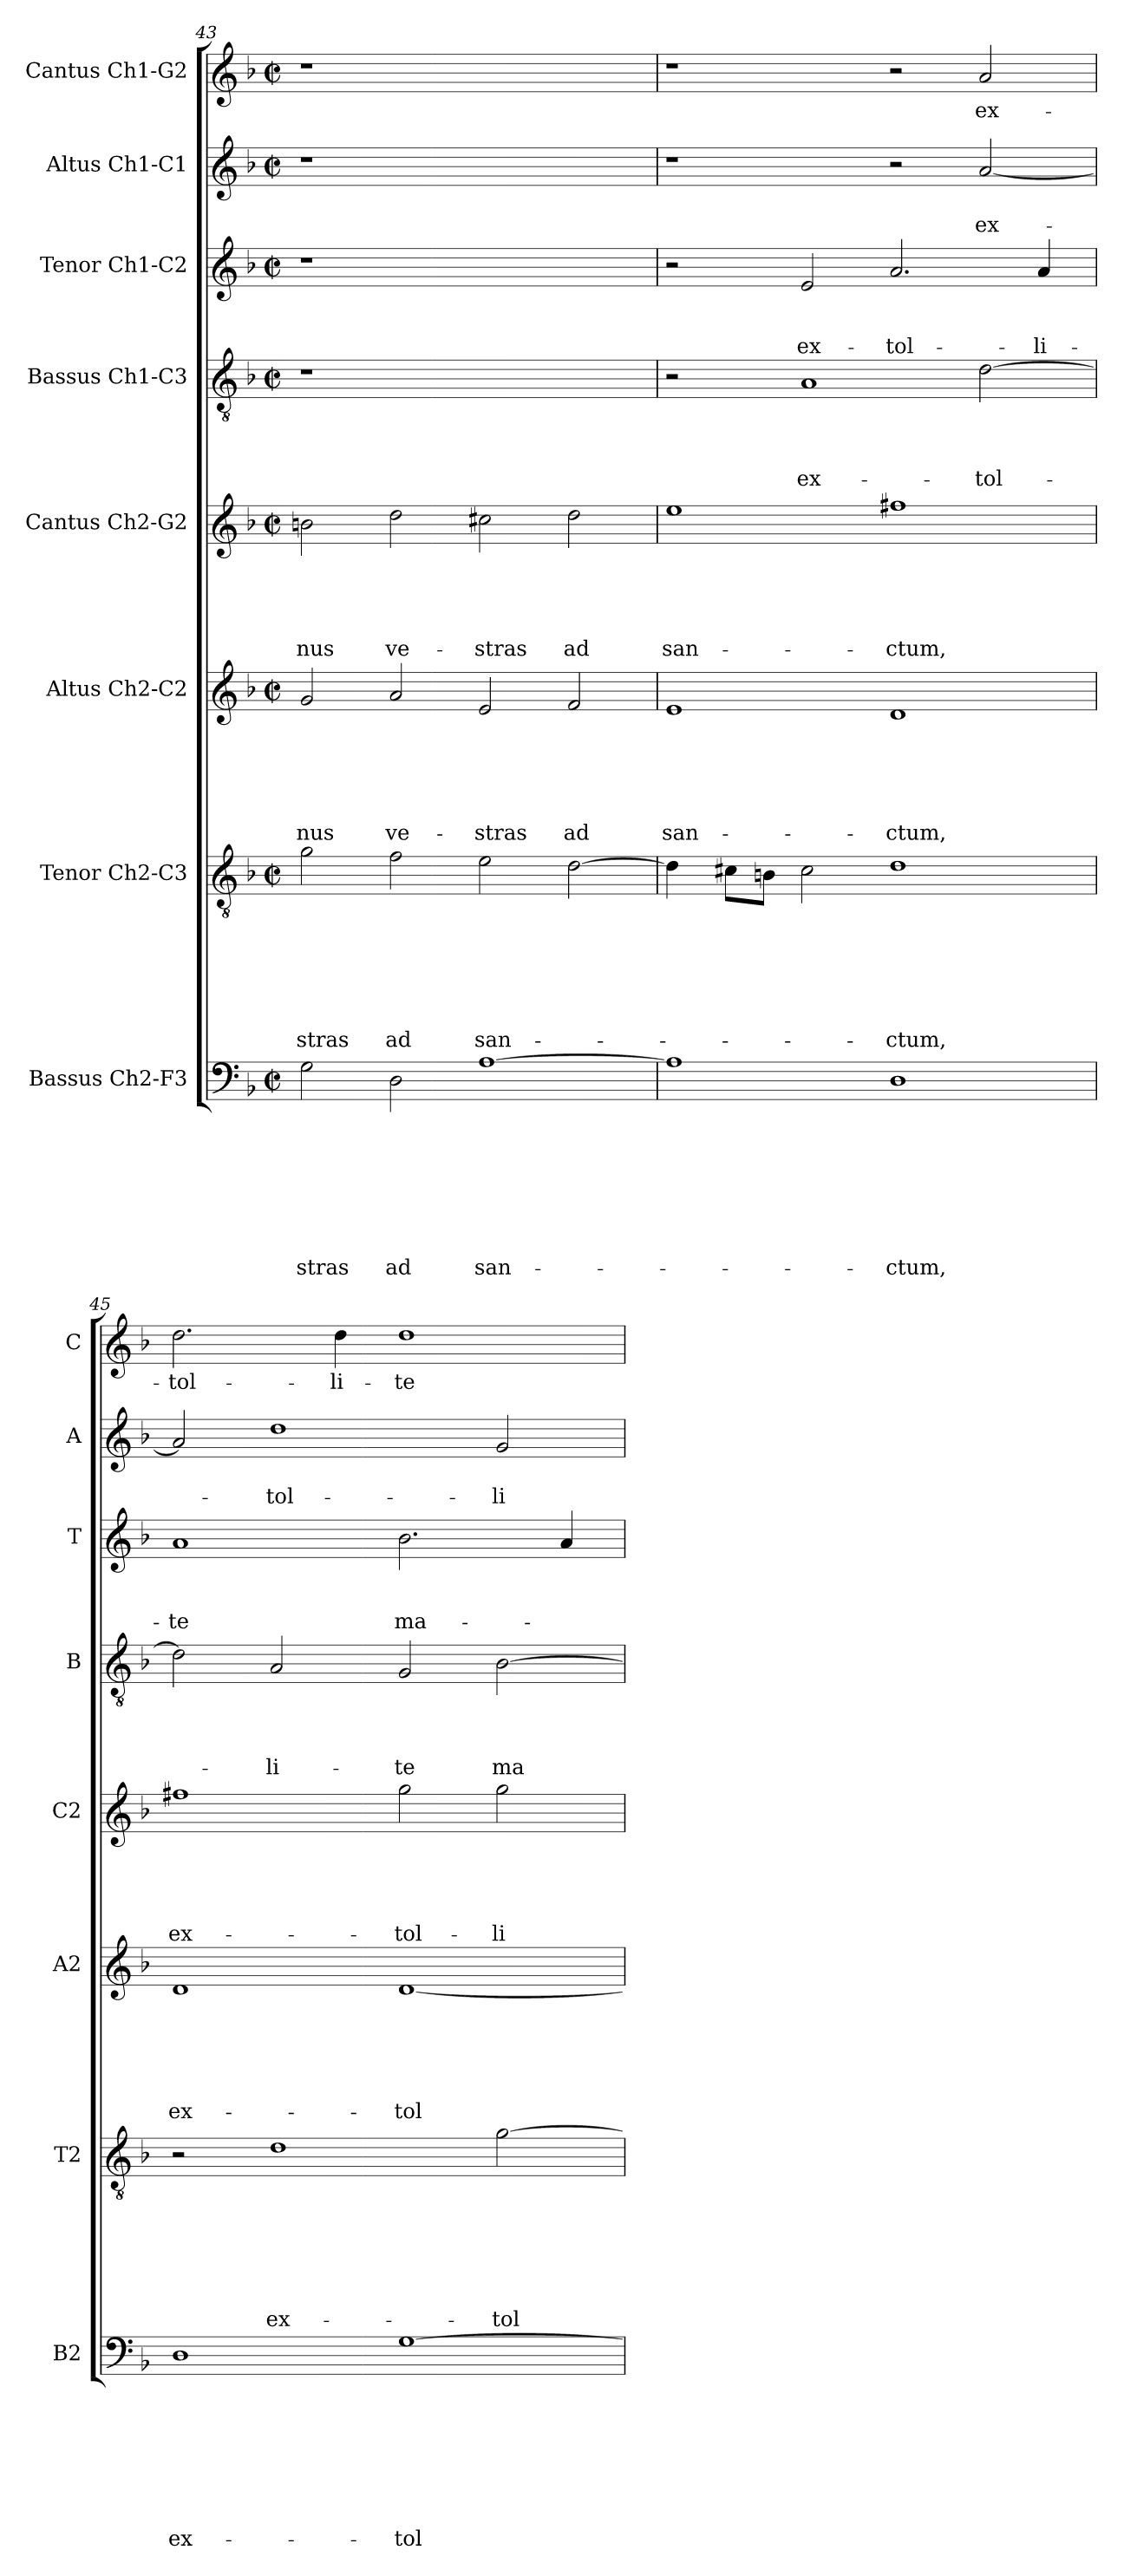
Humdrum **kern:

**kern	**text	**text	**text	**text	**text	**text	**text	**text	**kern	**text	**text	**text	**text	**text	**text	**text	**kern	**text	**text	**text	**text	**text	**text	**kern	**text	**text	**text	**text	**text	**kern	**text	**text	**text	**text	**kern	**text	**text	**text	**kern	**text	**text	**kern	**text
*part8	*part8	*part8	*part8	*part8	*part8	*part8	*part8	*part8	*part7	*part7	*part7	*part7	*part7	*part7	*part7	*part7	*part6	*part6	*part6	*part6	*part6	*part6	*part6	*part5	*part5	*part5	*part5	*part5	*part5	*part4	*part4	*part4	*part4	*part4	*part3	*part3	*part3	*part3	*part2	*part2	*part2	*part1	*part1
*staff8	*staff8	*staff8	*staff8	*staff8	*staff8	*staff8	*staff8	*staff8	*staff7	*staff7	*staff7	*staff7	*staff7	*staff7	*staff7	*staff7	*staff6	*staff6	*staff6	*staff6	*staff6	*staff6	*staff6	*staff5	*staff5	*staff5	*staff5	*staff5	*staff5	*staff4	*staff4	*staff4	*staff4	*staff4	*staff3	*staff3	*staff3	*staff3	*staff2	*staff2	*staff2	*staff1	*staff1
*I"Bassus Ch2-F3	*	*	*	*	*	*	*	*	*I"Tenor Ch2-C3	*	*	*	*	*	*	*	*I"Altus Ch2-C2	*	*	*	*	*	*	*I"Cantus Ch2-G2	*	*	*	*	*	*I"Bassus Ch1-C3	*	*	*	*	*I"Tenor Ch1-C2	*	*	*	*I"Altus Ch1-C1	*	*	*I"Cantus Ch1-G2	*
*I'B2	*	*	*	*	*	*	*	*	*I'T2	*	*	*	*	*	*	*	*I'A2	*	*	*	*	*	*	*I'C2	*	*	*	*	*	*I'B	*	*	*	*	*I'T	*	*	*	*I'A	*	*	*I'C	*
*clefF4	*	*	*	*	*	*	*	*	*clefGv2	*	*	*	*	*	*	*	*clefG2	*	*	*	*	*	*	*clefG2	*	*	*	*	*	*clefGv2	*	*	*	*	*clefG2	*	*	*	*clefG2	*	*	*clefG2	*
*k[b-]	*	*	*	*	*	*	*	*	*k[b-]	*	*	*	*	*	*	*	*k[b-]	*	*	*	*	*	*	*k[b-]	*	*	*	*	*	*k[b-]	*	*	*	*	*k[b-]	*	*	*	*k[b-]	*	*	*k[b-]	*
*F:	*	*	*	*	*	*	*	*	*F:	*	*	*	*	*	*	*	*F:	*	*	*	*	*	*	*F:	*	*	*	*	*	*F:	*	*	*	*	*F:	*	*	*	*F:	*	*	*F:	*
*M2/2	*	*	*	*	*	*	*	*	*M2/2	*	*	*	*	*	*	*	*M2/2	*	*	*	*	*	*	*M2/2	*	*	*	*	*	*M2/2	*	*	*	*	*M2/2	*	*	*	*M2/2	*	*	*M2/2	*
*met(c|)	*	*	*	*	*	*	*	*	*met(c|)	*	*	*	*	*	*	*	*met(c|)	*	*	*	*	*	*	*met(c|)	*	*	*	*	*	*met(c|)	*	*	*	*	*met(c|)	*	*	*	*met(c|)	*	*	*met(c|)	*
=43	=43	=43	=43	=43	=43	=43	=43	=43	=43	=43	=43	=43	=43	=43	=43	=43	=43	=43	=43	=43	=43	=43	=43	=43	=43	=43	=43	=43	=43	=43	=43	=43	=43	=43	=43	=43	=43	=43	=43	=43	=43	=43	=43
!	!	!	!	!	!	!	!	!LO:LY:b	!	!	!	!	!	!	!	!LO:LY:b	!	!	!	!	!	!	!LO:LY:b	!	!	!	!	!	!LO:LY:b	!	!	!	!	!	!	!	!	!	!	!	!	!	!
2G\	.	.	.	.	.	.	.	-stras	2g\	.	.	.	.	.	.	-stras	2g/	.	.	.	.	.	-nus	2bn\	.	.	.	.	-nus	1r	.	.	.	.	1r	.	.	.	1r	.	.	1r	.
!	!	!	!	!	!	!	!	!LO:LY:b	!	!	!	!	!	!	!	!LO:LY:b	!	!	!	!	!	!	!LO:LY:b	!	!	!	!	!	!LO:LY:b	!	!	!	!	!	!	!	!	!	!	!	!	!	!
2D\	.	.	.	.	.	.	.	ad	2f\	.	.	.	.	.	.	ad	2a/	.	.	.	.	.	ve-	2dd\	.	.	.	.	ve-	.	.	.	.	.	.	.	.	.	.	.	.	.	.
!	!	!	!	!	!	!	!	!LO:LY:b	!	!	!	!	!	!	!	!LO:LY:b	!	!	!	!	!	!	!LO:LY:b	!	!	!	!	!	!LO:LY:b	!	!	!	!	!	!	!	!	!	!	!	!	!	!
[1A	.	.	.	.	.	.	.	san-	2e\	.	.	.	.	.	.	san-	2e/	.	.	.	.	.	-stras	2cc#X\	.	.	.	.	-stras	1ryy	.	.	.	.	1ryy	.	.	.	1ryy	.	.	1ryy	.
!	!	!	!	!	!	!	!	!	!	!	!	!	!	!	!	!	!	!	!	!	!	!	!LO:LY:b	!	!	!	!	!	!LO:LY:b	!	!	!	!	!	!	!	!	!	!	!	!	!	!
.	.	.	.	.	.	.	.	.	[2d\	.	.	.	.	.	.	.	2f/	.	.	.	.	.	ad	2dd\	.	.	.	.	ad	.	.	.	.	.	.	.	.	.	.	.	.	.	.
=44	=44	=44	=44	=44	=44	=44	=44	=44	=44	=44	=44	=44	=44	=44	=44	=44	=44	=44	=44	=44	=44	=44	=44	=44	=44	=44	=44	=44	=44	=44	=44	=44	=44	=44	=44	=44	=44	=44	=44	=44	=44	=44	=44
!	!	!	!	!	!	!	!	!	!	!	!	!	!	!	!	!	!	!	!	!	!	!	!LO:LY:b	!	!	!	!	!	!LO:LY:b	!	!	!	!	!	!	!	!	!	!	!	!	!	!
1A]	.	.	.	.	.	.	.	.	4d\]	.	.	.	.	.	.	.	1e	.	.	.	.	.	san-	1ee	.	.	.	.	san-	2r	.	.	.	.	2r	.	.	.	1r	.	.	1r	.
.	.	.	.	.	.	.	.	.	8c#X\L	.	.	.	.	.	.	.	.	.	.	.	.	.	.	.	.	.	.	.	.	.	.	.	.	.	.	.	.	.	.	.	.	.	.
.	.	.	.	.	.	.	.	.	8Bn\J	.	.	.	.	.	.	.	.	.	.	.	.	.	.	.	.	.	.	.	.	.	.	.	.	.	.	.	.	.	.	.	.	.	.
!	!	!	!	!	!	!	!	!	!	!	!	!	!	!	!	!	!	!	!	!	!	!	!	!	!	!	!	!	!	!	!	!	!	!LO:LY:b	!	!	!	!LO:LY:b	!	!	!	!	!
.	.	.	.	.	.	.	.	.	2c#\	.	.	.	.	.	.	.	.	.	.	.	.	.	.	.	.	.	.	.	.	1A	.	.	.	ex-	2e/	.	.	ex-	.	.	.	.	.
!	!	!	!	!	!	!	!	!LO:LY:b	!	!	!	!	!	!	!	!LO:LY:b	!	!	!	!	!	!	!LO:LY:b	!	!	!	!	!	!LO:LY:b	!	!	!	!	!	!	!	!	!LO:LY:b	!	!	!	!	!
1D	.	.	.	.	.	.	.	-ctum,	1d	.	.	.	.	.	.	-ctum,	1d	.	.	.	.	.	-ctum,	1ff#X	.	.	.	.	-ctum,	.	.	.	.	.	2.a/	.	.	-tol-	2r	.	.	2r	.
!	!	!	!	!	!	!	!	!	!	!	!	!	!	!	!	!	!	!	!	!	!	!	!	!	!	!	!	!	!	!	!	!	!	!LO:LY:b	!	!	!	!	!	!	!LO:LY:b	!	!LO:LY:b
.	.	.	.	.	.	.	.	.	.	.	.	.	.	.	.	.	.	.	.	.	.	.	.	.	.	.	.	.	.	[2d\	.	.	.	-tol-	.	.	.	.	[2a/	.	ex-	2a/	ex-
!	!	!	!	!	!	!	!	!	!	!	!	!	!	!	!	!	!	!	!	!	!	!	!	!	!	!	!	!	!	!	!	!	!	!	!	!	!	!LO:LY:b	!	!	!	!	!
.	.	.	.	.	.	.	.	.	.	.	.	.	.	.	.	.	.	.	.	.	.	.	.	.	.	.	.	.	.	.	.	.	.	.	4a/	.	.	-li-	.	.	.	.	.
=45	=45	=45	=45	=45	=45	=45	=45	=45	=45	=45	=45	=45	=45	=45	=45	=45	=45	=45	=45	=45	=45	=45	=45	=45	=45	=45	=45	=45	=45	=45	=45	=45	=45	=45	=45	=45	=45	=45	=45	=45	=45	=45	=45
!	!	!	!	!	!	!	!	!LO:LY:b	!	!	!	!	!	!	!	!	!	!	!	!	!	!	!LO:LY:b	!	!	!	!	!	!LO:LY:b	!	!	!	!	!	!	!	!	!LO:LY:b	!	!	!	!	!LO:LY:b
1D	.	.	.	.	.	.	.	ex-	2r	.	.	.	.	.	.	.	1d	.	.	.	.	.	ex-	1ff#X	.	.	.	.	ex-	2d\]	.	.	.	.	1a	.	.	-te	2a/]	.	.	2.dd\	-tol-
!	!	!	!	!	!	!	!	!	!	!	!	!	!	!	!	!LO:LY:b	!	!	!	!	!	!	!	!	!	!	!	!	!	!	!	!	!	!LO:LY:b	!	!	!	!	!	!	!LO:LY:b	!	!
.	.	.	.	.	.	.	.	.	1d	.	.	.	.	.	.	ex-	.	.	.	.	.	.	.	.	.	.	.	.	.	2A/	.	.	.	-li-	.	.	.	.	1dd	.	-tol-	.	.
!	!	!	!	!	!	!	!	!	!	!	!	!	!	!	!	!	!	!	!	!	!	!	!	!	!	!	!	!	!	!	!	!	!	!	!	!	!	!	!	!	!	!	!LO:LY:b
.	.	.	.	.	.	.	.	.	.	.	.	.	.	.	.	.	.	.	.	.	.	.	.	.	.	.	.	.	.	.	.	.	.	.	.	.	.	.	.	.	.	4dd\	-li-
!	!	!	!	!	!	!	!	!LO:LY:b	!	!	!	!	!	!	!	!	!	!	!	!	!	!	!LO:LY:b	!	!	!	!	!	!LO:LY:b	!	!	!	!	!LO:LY:b	!	!	!	!LO:LY:b	!	!	!	!	!LO:LY:b
[1G	.	.	.	.	.	.	.	-tol-	.	.	.	.	.	.	.	.	[1d	.	.	.	.	.	-tol-	2gg\	.	.	.	.	-tol-	2G/	.	.	.	-te	2.b-\	.	.	ma-	.	.	.	1dd	-te
!	!	!	!	!	!	!	!	!	!	!	!	!	!	!	!	!LO:LY:b	!	!	!	!	!	!	!	!	!	!	!	!	!LO:LY:b	!	!	!	!	!LO:LY:b	!	!	!	!	!	!	!LO:LY:b	!	!
.	.	.	.	.	.	.	.	.	[2g\	.	.	.	.	.	.	-tol-	.	.	.	.	.	.	.	2gg\	.	.	.	.	-li-	[2B-\	.	.	.	ma-	.	.	.	.	2g/	.	-li-	.	.
.	.	.	.	.	.	.	.	.	.	.	.	.	.	.	.	.	.	.	.	.	.	.	.	.	.	.	.	.	.	.	.	.	.	.	4a/	.	.	.	.	.	.	.	.
=	=	=	=	=	=	=	=	=	=	=	=	=	=	=	=	=	=	=	=	=	=	=	=	=	=	=	=	=	=	=	=	=	=	=	=	=	=	=	=	=	=	=	=
*-	*-	*-	*-	*-	*-	*-	*-	*-	*-	*-	*-	*-	*-	*-	*-	*-	*-	*-	*-	*-	*-	*-	*-	*-	*-	*-	*-	*-	*-	*-	*-	*-	*-	*-	*-	*-	*-	*-	*-	*-	*-	*-	*-
